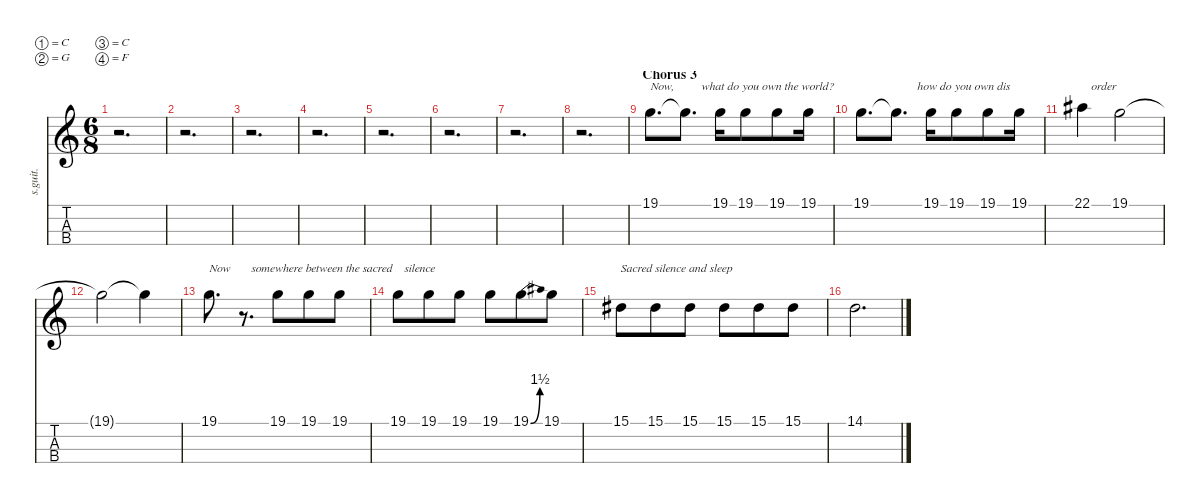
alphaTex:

\defaultSystemsLayout 4
\hideDynamics
\bracketExtendMode nobrackets
\track ("Serj Tankian - Vocals" "s.guit.") {instrument violin}
\staff {score tabs}
\tuning (C3 G4 C4 F3)
\displaytranspose 12
\ts (6 8)
\tempo (123 hide)
\clef g2
\ks c
r.2{d dy f} |
r.2{d} |
r.2{d} |
r.2{d} |
r.2{d} |
r.2{d} |
r.2{d} |
r.2{d} |
\section ("" "Chorus 3")
\tempo (120 hide)
19.1.8{d txt "Now,         what do you own the world? " lyrics (0 "") lyrics (1 "") lyrics (2 "") lyrics (3 "") lyrics (4 "")} 19.1{t}.8{d lyrics (0 "") lyrics (1 "") lyrics (2 "") lyrics (3 "") lyrics (4 "")} 19.1.16{lyrics (0 "") lyrics (1 "") lyrics (2 "") lyrics (3 "") lyrics (4 "")} 19.1.8{lyrics (0 "") lyrics (1 "") lyrics (2 "") lyrics (3 "") lyrics (4 "")} 19.1.8{lyrics (0 "") lyrics (1 "") lyrics (2 "") lyrics (3 "") lyrics (4 "")} 19.1.16{lyrics (0 "") lyrics (1 "") lyrics (2 "") lyrics (3 "") lyrics (4 "")} |
19.1.8{d lyrics (0 "") lyrics (1 "") lyrics (2 "") lyrics (3 "") lyrics (4 "")} 19.1{t}.8{d txt "       how do you own dis" lyrics (0 "") lyrics (1 "") lyrics (2 "") lyrics (3 "") lyrics (4 "")} 19.1.16{lyrics (0 "") lyrics (1 "") lyrics (2 "") lyrics (3 "") lyrics (4 "")} 19.1.8{lyrics (0 "") lyrics (1 "") lyrics (2 "") lyrics (3 "") lyrics (4 "")} 19.1.8{lyrics (0 "") lyrics (1 "") lyrics (2 "") lyrics (3 "") lyrics (4 "")} 19.1.16{lyrics (0 "") lyrics (1 "") lyrics (2 "") lyrics (3 "") lyrics (4 "")} |
22.1{acc #}.4{txt "   order" lyrics (0 "") lyrics (1 "") lyrics (2 "") lyrics (3 "") lyrics (4 "")} 19.1.2{lyrics (0 "") lyrics (1 "") lyrics (2 "") lyrics (3 "") lyrics (4 "")} |
19.1{t}.2{lyrics (0 "") lyrics (1 "") lyrics (2 "") lyrics (3 "") lyrics (4 "")} 19.1{t}.4{lyrics (0 "") lyrics (1 "") lyrics (2 "") lyrics (3 "") lyrics (4 "")} |
19.1.8{d txt "Now       somewhere between the sacred    silence " lyrics (0 "") lyrics (1 "") lyrics (2 "") lyrics (3 "") lyrics (4 "")} r.8{d} 19.1.8{lyrics (0 "") lyrics (1 "") lyrics (2 "") lyrics (3 "") lyrics (4 "")} 19.1.8{lyrics (0 "") lyrics (1 "") lyrics (2 "") lyrics (3 "") lyrics (4 "")} 19.1.8{lyrics (0 "") lyrics (1 "") lyrics (2 "") lyrics (3 "") lyrics (4 "")} |
19.1.8{lyrics (0 "") lyrics (1 "") lyrics (2 "") lyrics (3 "") lyrics (4 "")} 19.1.8{lyrics (0 "") lyrics (1 "") lyrics (2 "") lyrics (3 "") lyrics (4 "")} 19.1.8{lyrics (0 "") lyrics (1 "") lyrics (2 "") lyrics (3 "") lyrics (4 "")} 19.1.8{lyrics (0 "") lyrics (1 "") lyrics (2 "") lyrics (3 "") lyrics (4 "")} 19.1{be (bend 0 0 15 6)}.8{lyrics (0 "") lyrics (1 "") lyrics (2 "") lyrics (3 "") lyrics (4 "")} 19.1.8{lyrics (0 "") lyrics (1 "") lyrics (2 "") lyrics (3 "") lyrics (4 "")} |
15.1{acc #}.8{txt "Sacred silence and sleep " lyrics (0 "") lyrics (1 "") lyrics (2 "") lyrics (3 "") lyrics (4 "")} 15.1{acc #}.8{lyrics (0 "") lyrics (1 "") lyrics (2 "") lyrics (3 "") lyrics (4 "")} 15.1{acc #}.8{lyrics (0 "") lyrics (1 "") lyrics (2 "") lyrics (3 "") lyrics (4 "")} 15.1{acc #}.8{lyrics (0 "") lyrics (1 "") lyrics (2 "") lyrics (3 "") lyrics (4 "")} 15.1{acc #}.8{lyrics (0 "") lyrics (1 "") lyrics (2 "") lyrics (3 "") lyrics (4 "")} 15.1{acc #}.8{lyrics (0 "") lyrics (1 "") lyrics (2 "") lyrics (3 "") lyrics (4 "")} |
14.1.2{d lyrics (0 "") lyrics (1 "") lyrics (2 "") lyrics (3 "") lyrics (4 "")}
